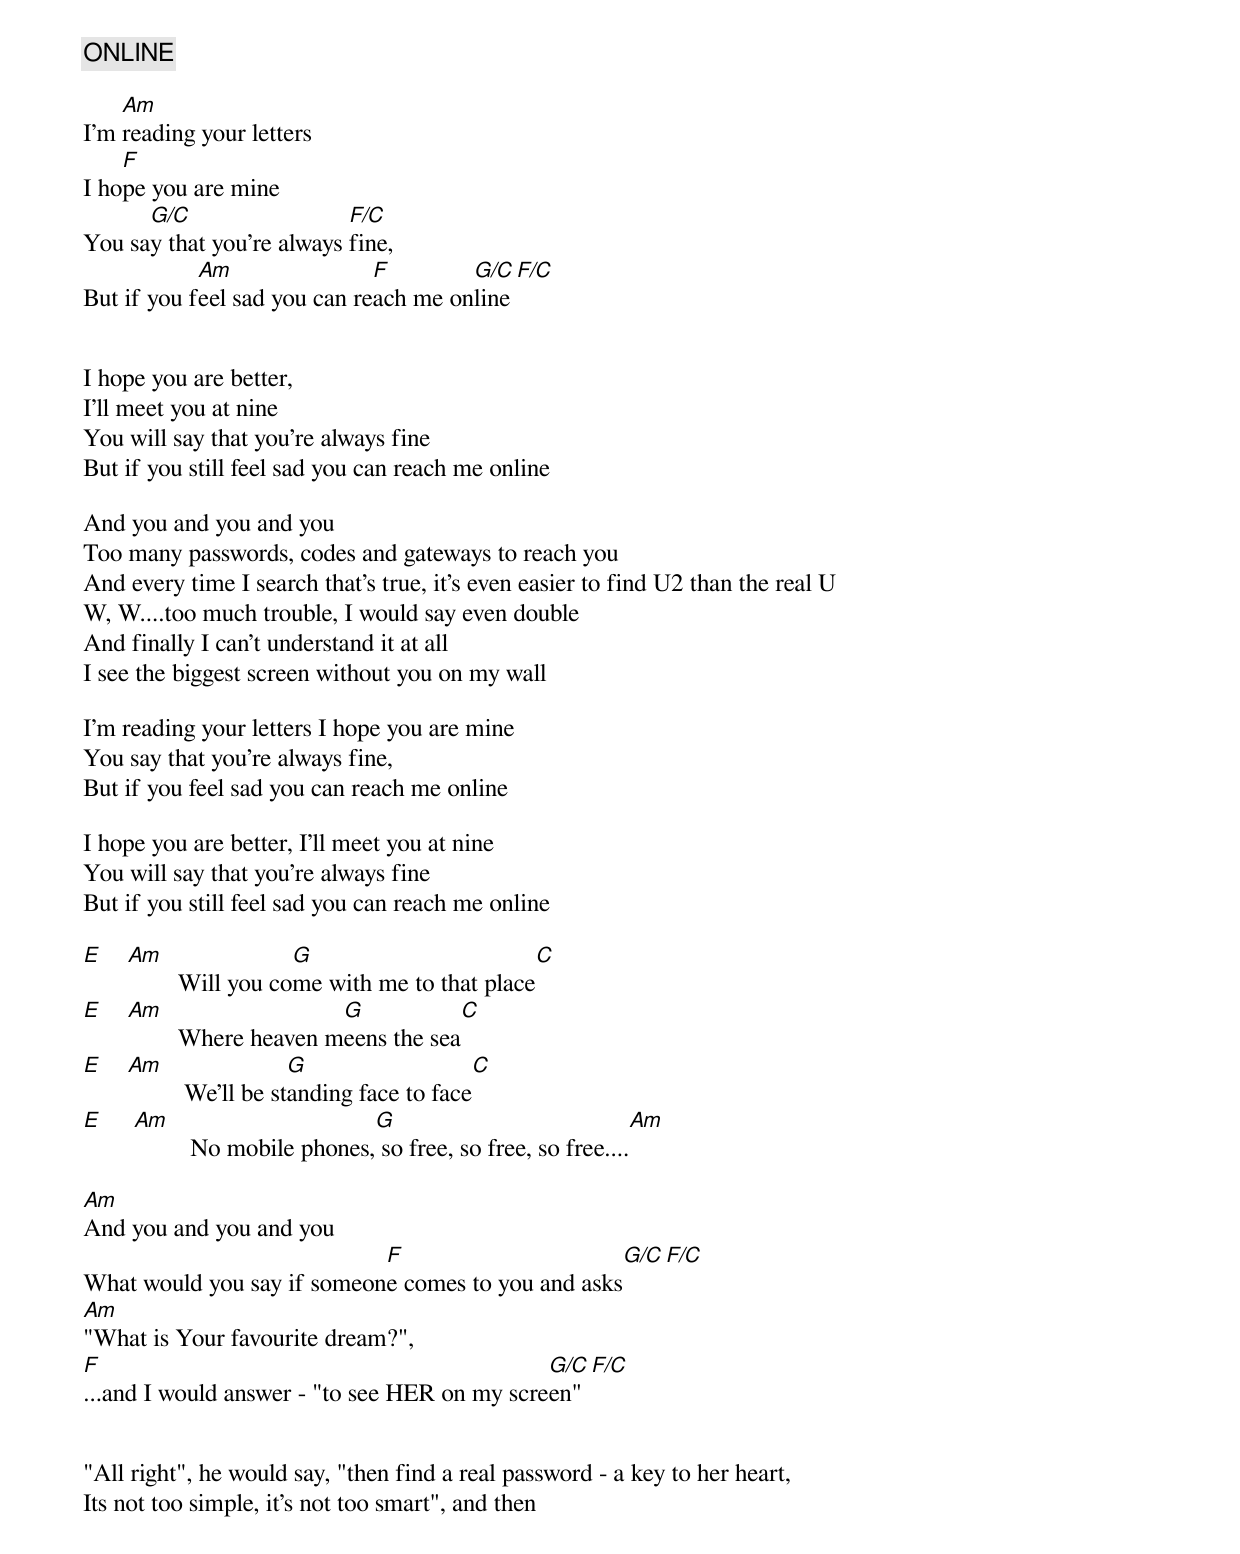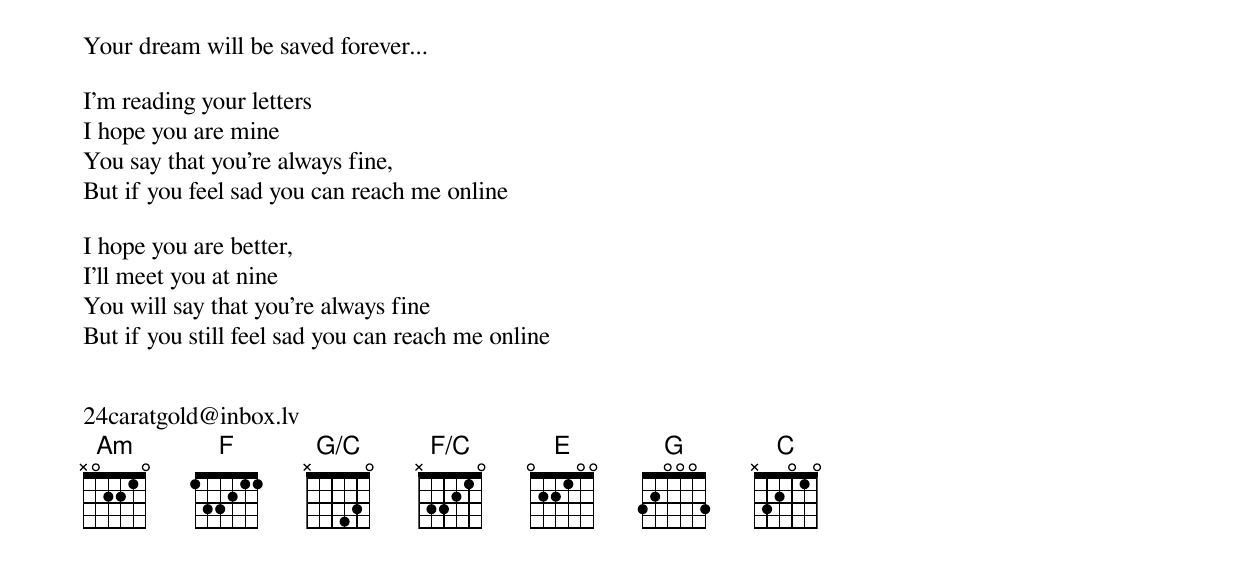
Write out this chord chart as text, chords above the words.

G/C   x55430
F/C   x33210

ONLINE

    Am
I'm reading your letters
    F
I hope you are mine
      G/C                  F/C
You say that you're always fine,
            Am                F        G/C    F/C
But if you feel sad you can reach me online


I hope you are better,
I'll meet you at nine
You will say that you're always fine
But if you still feel sad you can reach me online

And you and you and you
Too many passwords, codes and gateways to reach you
And every time I search that's true, it's even easier to find U2 than the real U
W, W....too much trouble, I would say even double
And finally I can't understand it at all
I see the biggest screen without you on my wall

I'm reading your letters I hope you are mine
You say that you're always fine,
But if you feel sad you can reach me online

I hope you are better, I'll meet you at nine
You will say that you're always fine
But if you still feel sad you can reach me online

E   Am                 G                              C
            Will you come with me to that place
E   Am                    G                         C
            Where heaven meens the sea
E   Am                  G                         C
             We'll be standing face to face
E    Am                        G                                     Am
              No mobile phones, so free, so free, so free....

Am
And you and you and you
                            F                         G/C                    F/C
What would you say if someone comes to you and asks
Am
"What is Your favourite dream?",
F                                             G/C                   F/C
...and I would answer - "to see HER on my screen"


"All right", he would say, "then find a real password - a key to her heart,
Its not too simple, it's not too smart", and then
Your dream will be saved forever...

I'm reading your letters
I hope you are mine
You say that you're always fine,
But if you feel sad you can reach me online

I hope you are better,
I'll meet you at nine
You will say that you're always fine
But if you still feel sad you can reach me online


24caratgold@inbox.lv
